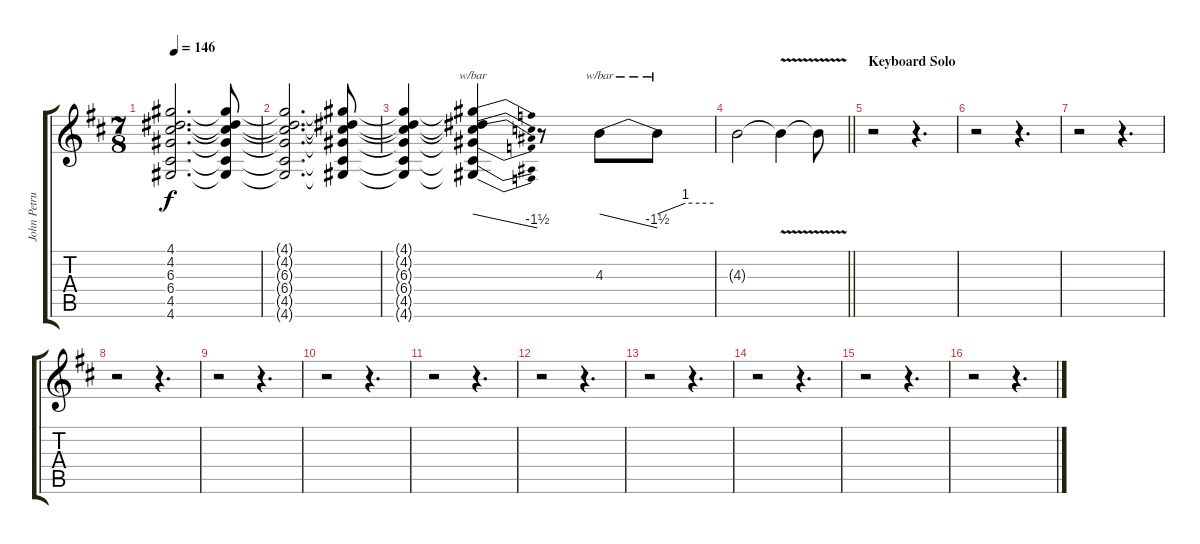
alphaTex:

\track ("John Petrucci Add. Gtr 1" "John Petru") {instrument distortionguitar}
\staff {score tabs}
\tuning (E4 B3 G3 D3 A2 E2) {hide}
\ts (7 8)
\tempo 146
\clef g2
\ks bminor
(4.1 4.2 6.3 6.4 4.5 4.6).2{d dy f volume 12} (4.1{t} 4.2{t} 6.3{t} 6.4{t} 4.5{t} 4.6{t}).8 |
(4.1{t} 4.2{t} 6.3{t} 6.4{t} 4.5{t} 4.6{t}).2{d} (4.1{t} 4.2{t} 6.3{t} 6.4{t} 4.5{t} 4.6{t}).8 |
(4.1{t} 4.2{t} 6.3{t} 6.4{t} 4.5{t} 4.6{t}).4 (4.1{t} 4.2{t} 6.3{t} 6.4{t} 4.5{t} 4.6{t}).4{tbe (dive default 0 0 60 -6)} r.8 4.3.8{tbe (dive default 0 0 60 -6)} 4.3{t}.8{tbe (custom default 0 0 30 4 45 4 60 4)} |
\barLineRight lightlight
4.3{t}.2 4.3{v t}.4 4.3{t}.8 |
\section ("" "Keyboard Solo")
r.2 r.4{d} |
r.2 r.4{d} |
r.2 r.4{d} |
r.2 r.4{d} |
r.2 r.4{d} |
r.2 r.4{d} |
r.2 r.4{d} |
r.2 r.4{d} |
r.2 r.4{d} |
r.2 r.4{d} |
r.2 r.4{d} |
r.2 r.4{d}
